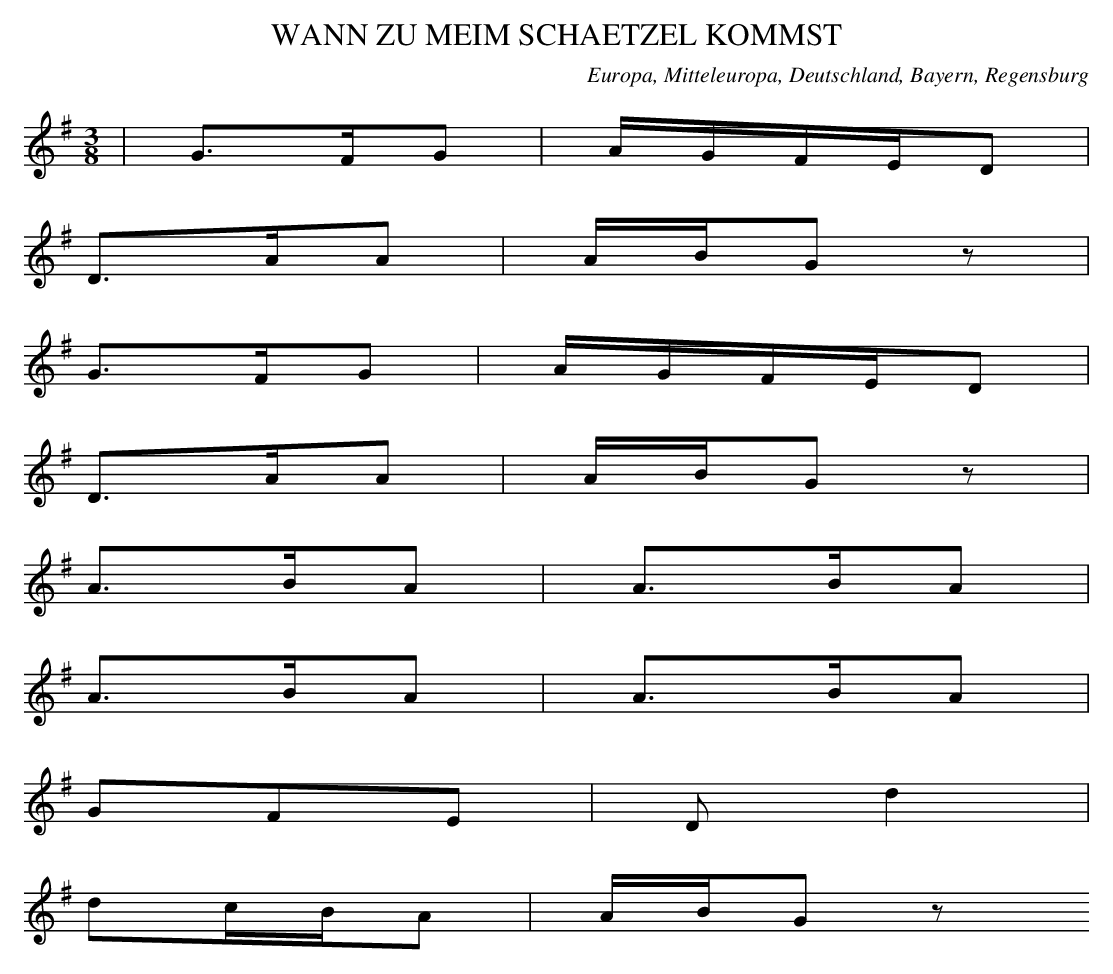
X:1
T: WANN ZU MEIM SCHAETZEL KOMMST
O: Europa, Mitteleuropa, Deutschland, Bayern, Regensburg
M: 3/8
L: 1/16
K: G
 | G3FG2 | AGFED2 |
D3AA2 | ABG2z2 |
G3FG2 | AGFED2 |
D3AA2 | ABG2z2 |
A3BA2 | A3BA2 |
A3BA2 | A3BA2 |
G2F2E2 | D2d4 |
d2cBA2 | ABG2z2
